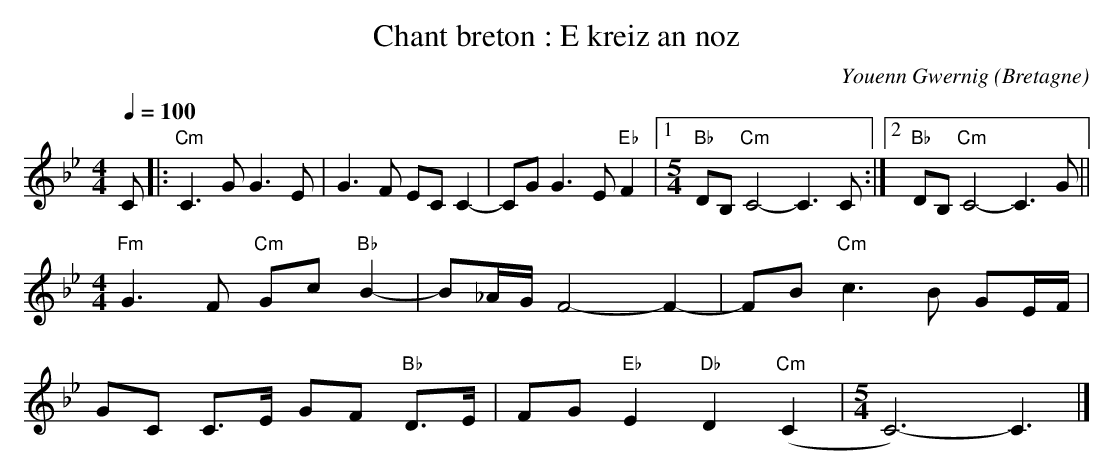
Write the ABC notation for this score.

X:1
T:Chant breton : E kreiz an noz
C:Youenn Gwernig
O:Bretagne
M:4/4
L:1/8
Q:1/4=100
K:Bbmaj
C |: "Cm"C3 G G3 E | G3 F EC C2- | CG G3 E "Eb"F2 |1 [M:5/4] "Bb"DB, "Cm"C4- C3 C :|2 "Bb"DB, "Cm"C4- C3 G ||
[M:4/4]
"Fm"G3 F "Cm"Gc "Bb"B2- | B_A/G/ F4- F2- | FB "Cm"c3 B GE/F/ |
GC C>E GF "Bb"D>E | FG "Eb"E2 "Db"D2 ("Cm"C2 | [M:5/4] C6-) C3 |]
